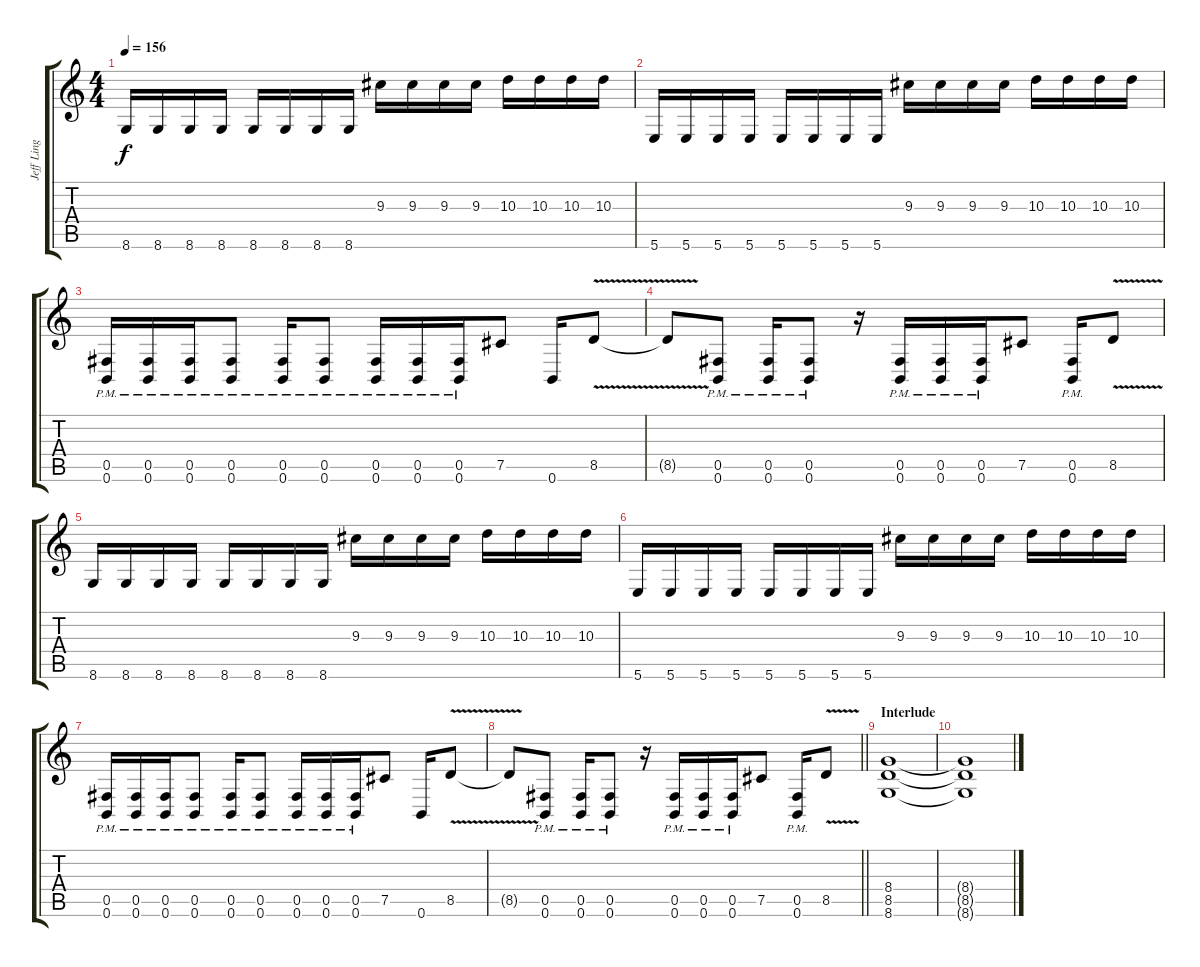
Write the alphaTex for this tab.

\track ("Jeff Ling" "Jeff Ling") {instrument distortionguitar}
\staff {score tabs}
\tuning (Db4 Ab3 E3 B2 Gb2 B1) {hide}
\ts (4 4)
\tempo 156
\clef g2
\ks c
8.6.16{dy f} 8.6.16 8.6.16 8.6.16 8.6.16 8.6.16 8.6.16 8.6.16 9.3.16 9.3.16 9.3.16 9.3.16 10.3.16 10.3.16 10.3.16 10.3.16 |
5.6.16 5.6.16 5.6.16 5.6.16 5.6.16 5.6.16 5.6.16 5.6.16 9.3.16 9.3.16 9.3.16 9.3.16 10.3.16 10.3.16 10.3.16 10.3.16 |
(0.5{pm} 0.6{pm}).16 (0.5{pm} 0.6{pm}).16 (0.5{pm} 0.6{pm}).16 (0.5{pm} 0.6{pm}).8 (0.5{pm} 0.6{pm}).16 (0.5{pm} 0.6{pm}).8 (0.5{pm} 0.6{pm}).16 (0.5{pm} 0.6{pm}).16 (0.5{pm} 0.6{pm}).16 7.5.8 0.6.16 8.5{v}.8 |
8.5{t}.8 (0.5{pm} 0.6{pm}).8 (0.5{pm} 0.6{pm}).16 (0.5{pm} 0.6{pm}).8 r.16 (0.5{pm} 0.6{pm}).16 (0.5{pm} 0.6{pm}).16 (0.5{pm} 0.6{pm}).16 7.5.8 (0.5{pm} 0.6{pm}).16 8.5{v}.8 |
8.6.16 8.6.16 8.6.16 8.6.16 8.6.16 8.6.16 8.6.16 8.6.16 9.3.16 9.3.16 9.3.16 9.3.16 10.3.16 10.3.16 10.3.16 10.3.16 |
5.6.16 5.6.16 5.6.16 5.6.16 5.6.16 5.6.16 5.6.16 5.6.16 9.3.16 9.3.16 9.3.16 9.3.16 10.3.16 10.3.16 10.3.16 10.3.16 |
(0.5{pm} 0.6{pm}).16 (0.5{pm} 0.6{pm}).16 (0.5{pm} 0.6{pm}).16 (0.5{pm} 0.6{pm}).8 (0.5{pm} 0.6{pm}).16 (0.5{pm} 0.6{pm}).8 (0.5{pm} 0.6{pm}).16 (0.5{pm} 0.6{pm}).16 (0.5{pm} 0.6{pm}).16 7.5.8 0.6.16 8.5{v}.8 |
\barLineRight lightlight
8.5{t}.8 (0.5{pm} 0.6{pm}).8 (0.5{pm} 0.6{pm}).16 (0.5{pm} 0.6{pm}).8 r.16 (0.5{pm} 0.6{pm}).16 (0.5{pm} 0.6{pm}).16 (0.5{pm} 0.6{pm}).16 7.5.8 (0.5{pm} 0.6{pm}).16 8.5{v}.8 |
\section ("" "Interlude")
(8.4 8.5 8.6).1{volume 0} |
(8.4{t} 8.5{t} 8.6{t}).1
